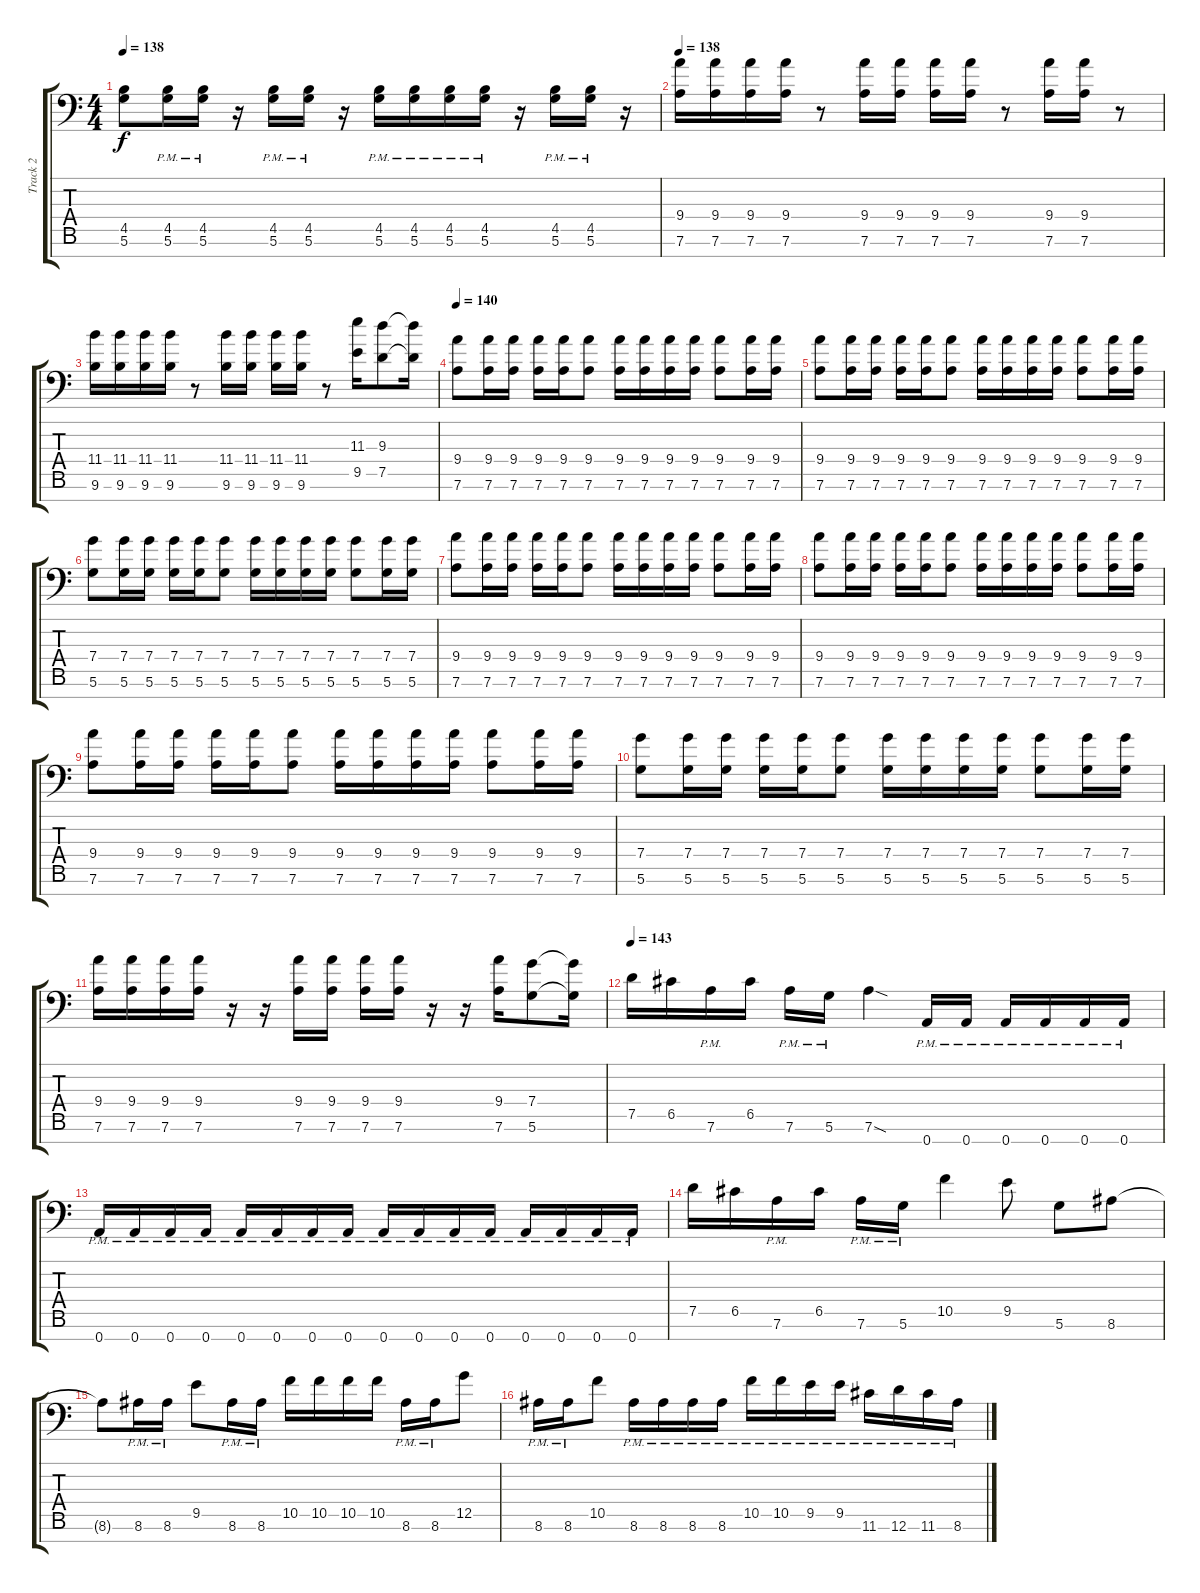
\track ("Track 2" "Track 2") {instrument overdrivenguitar}
\staff {score tabs}
\tuning (D4 A3 F3 C3 G2 D2 A1) {hide}
\ts (4 4)
\tempo 138
\clef f4
\ks c
(4.5 5.6).8{dy f} (4.5{pm} 5.6{pm}).16 (4.5{pm} 5.6{pm}).16 r.16 (4.5{pm} 5.6{pm}).16 (4.5{pm} 5.6{pm}).16 r.16 (4.5{pm} 5.6{pm}).16 (4.5{pm} 5.6{pm}).16 (4.5{pm} 5.6{pm}).16 (4.5{pm} 5.6{pm}).16 r.16 (4.5{pm} 5.6{pm}).16 (4.5{pm} 5.6{pm}).16 r.16 |
\tempo 138
(9.4 7.6).16 (9.4 7.6).16 (9.4 7.6).16 (9.4 7.6).16 r.8 (9.4 7.6).16 (9.4 7.6).16 (9.4 7.6).16 (9.4 7.6).16 r.8 (9.4 7.6).16 (9.4 7.6).16 r.8 |
(11.4 9.6).16 (11.4 9.6).16 (11.4 9.6).16 (11.4 9.6).16 r.8 (11.4 9.6).16 (11.4 9.6).16 (11.4 9.6).16 (11.4 9.6).16 r.8 (11.3 9.5).16 (9.3 7.5).8 (9.3{t} 7.5{t}).16 |
\tempo 140
(9.4 7.6).8 (9.4 7.6).16 (9.4 7.6).16 (9.4 7.6).16 (9.4 7.6).16 (9.4 7.6).8 (9.4 7.6).16 (9.4 7.6).16 (9.4 7.6).16 (9.4 7.6).16 (9.4 7.6).8 (9.4 7.6).16 (9.4 7.6).16 |
(9.4 7.6).8 (9.4 7.6).16 (9.4 7.6).16 (9.4 7.6).16 (9.4 7.6).16 (9.4 7.6).8 (9.4 7.6).16 (9.4 7.6).16 (9.4 7.6).16 (9.4 7.6).16 (9.4 7.6).8 (9.4 7.6).16 (9.4 7.6).16 |
(7.4 5.6).8 (7.4 5.6).16 (7.4 5.6).16 (7.4 5.6).16 (7.4 5.6).16 (7.4 5.6).8 (7.4 5.6).16 (7.4 5.6).16 (7.4 5.6).16 (7.4 5.6).16 (7.4 5.6).8 (7.4 5.6).16 (7.4 5.6).16 |
(9.4 7.6).8 (9.4 7.6).16 (9.4 7.6).16 (9.4 7.6).16 (9.4 7.6).16 (9.4 7.6).8 (9.4 7.6).16 (9.4 7.6).16 (9.4 7.6).16 (9.4 7.6).16 (9.4 7.6).8 (9.4 7.6).16 (9.4 7.6).16 |
(9.4 7.6).8 (9.4 7.6).16 (9.4 7.6).16 (9.4 7.6).16 (9.4 7.6).16 (9.4 7.6).8 (9.4 7.6).16 (9.4 7.6).16 (9.4 7.6).16 (9.4 7.6).16 (9.4 7.6).8 (9.4 7.6).16 (9.4 7.6).16 |
(9.4 7.6).8 (9.4 7.6).16 (9.4 7.6).16 (9.4 7.6).16 (9.4 7.6).16 (9.4 7.6).8 (9.4 7.6).16 (9.4 7.6).16 (9.4 7.6).16 (9.4 7.6).16 (9.4 7.6).8 (9.4 7.6).16 (9.4 7.6).16 |
(7.4 5.6).8 (7.4 5.6).16 (7.4 5.6).16 (7.4 5.6).16 (7.4 5.6).16 (7.4 5.6).8 (7.4 5.6).16 (7.4 5.6).16 (7.4 5.6).16 (7.4 5.6).16 (7.4 5.6).8 (7.4 5.6).16 (7.4 5.6).16 |
(9.4 7.6).16 (9.4 7.6).16 (9.4 7.6).16 (9.4 7.6).16 r.16 r.16 (9.4 7.6).16 (9.4 7.6).16 (9.4 7.6).16 (9.4 7.6).16 r.16 r.16 (9.4 7.6).16 (7.4 5.6).8 (7.4{t} 5.6{t}).16 |
\tempo 143
7.5.16 6.5.16 7.6{pm}.16 6.5.16 7.6{pm}.16 5.6{pm}.16 7.6{sod}.4 0.7{pm}.16 0.7{pm}.16 0.7{pm}.16 0.7{pm}.16 0.7{pm}.16 0.7{pm}.16 |
0.7{pm}.16 0.7{pm}.16 0.7{pm}.16 0.7{pm}.16 0.7{pm}.16 0.7{pm}.16 0.7{pm}.16 0.7{pm}.16 0.7{pm}.16 0.7{pm}.16 0.7{pm}.16 0.7{pm}.16 0.7{pm}.16 0.7{pm}.16 0.7{pm}.16 0.7{pm}.16 |
7.5.16 6.5.16 7.6{pm}.16 6.5.16 7.6{pm}.16 5.6{pm}.16 10.5.4 9.5.8 5.6.8 8.6.8 |
8.6{t}.8 8.6{pm}.16 8.6{pm}.16 9.5.8 8.6{pm}.16 8.6{pm}.16 10.5.16 10.5.16 10.5.16 10.5.16 8.6{pm}.16 8.6{pm}.16 12.5.8 |
8.6{pm}.16 8.6{pm}.16 10.5.8 8.6{pm}.16 8.6{pm}.16 8.6{pm}.16 8.6{pm}.16 10.5{pm}.16 10.5{pm}.16 9.5{pm}.16 9.5{pm}.16 11.6{pm}.16 12.6{pm}.16 11.6{pm}.16 8.6{pm}.16
